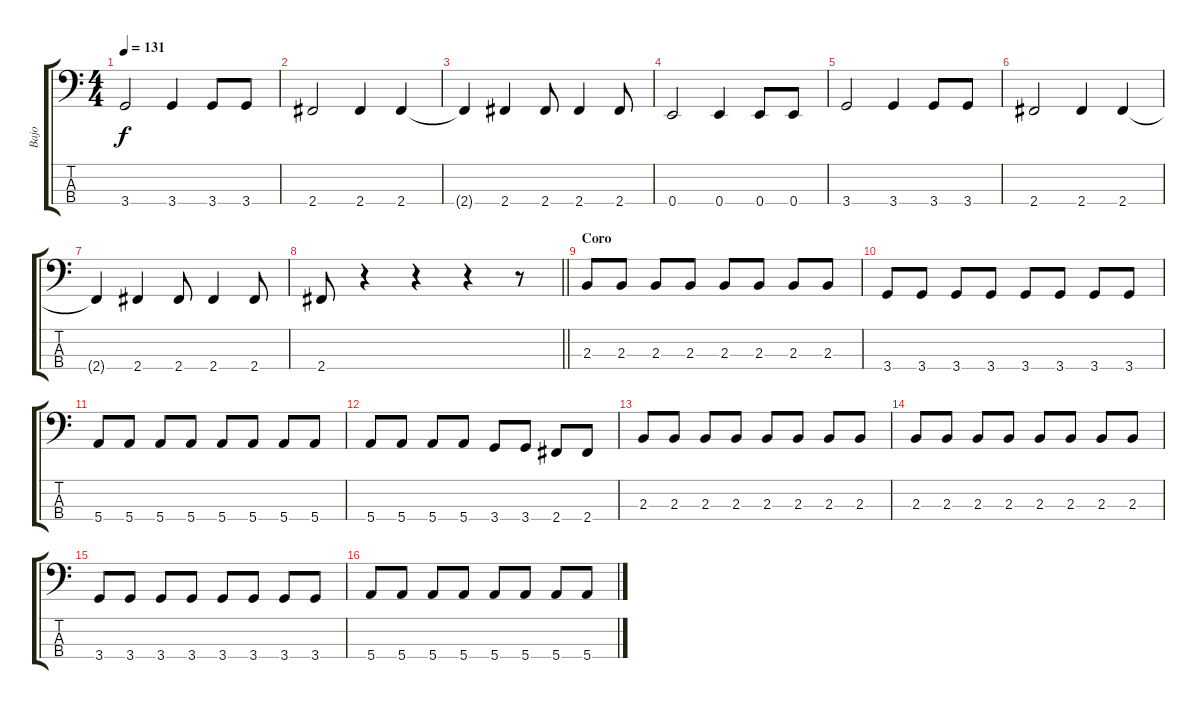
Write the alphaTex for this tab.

\track ("Bajo" "Bajo") {instrument electricbasspick}
\staff {score tabs}
\tuning (G2 D2 A1 E1) {hide}
\ts (4 4)
\tempo 131
\clef f4
\ks c
3.4.2{dy f} 3.4.4 3.4.8 3.4.8 |
2.4.2 2.4.4 2.4.4 |
2.4{t}.4 2.4.4 2.4.8 2.4.4 2.4.8 |
0.4.2 0.4.4 0.4.8 0.4.8 |
3.4.2 3.4.4 3.4.8 3.4.8 |
2.4.2 2.4.4 2.4.4 |
2.4{t}.4 2.4.4 2.4.8 2.4.4 2.4.8 |
\barLineRight lightlight
2.4.8 r.4 r.4 r.4 r.8 |
\section ("" "Coro")
2.3.8 2.3.8 2.3.8 2.3.8 2.3.8 2.3.8 2.3.8 2.3.8 |
3.4.8 3.4.8 3.4.8 3.4.8 3.4.8 3.4.8 3.4.8 3.4.8 |
5.4.8 5.4.8 5.4.8 5.4.8 5.4.8 5.4.8 5.4.8 5.4.8 |
5.4.8 5.4.8 5.4.8 5.4.8 3.4.8 3.4.8 2.4.8 2.4.8 |
2.3.8 2.3.8 2.3.8 2.3.8 2.3.8 2.3.8 2.3.8 2.3.8 |
2.3.8 2.3.8 2.3.8 2.3.8 2.3.8 2.3.8 2.3.8 2.3.8 |
3.4.8 3.4.8 3.4.8 3.4.8 3.4.8 3.4.8 3.4.8 3.4.8 |
5.4.8 5.4.8 5.4.8 5.4.8 5.4.8 5.4.8 5.4.8 5.4.8
